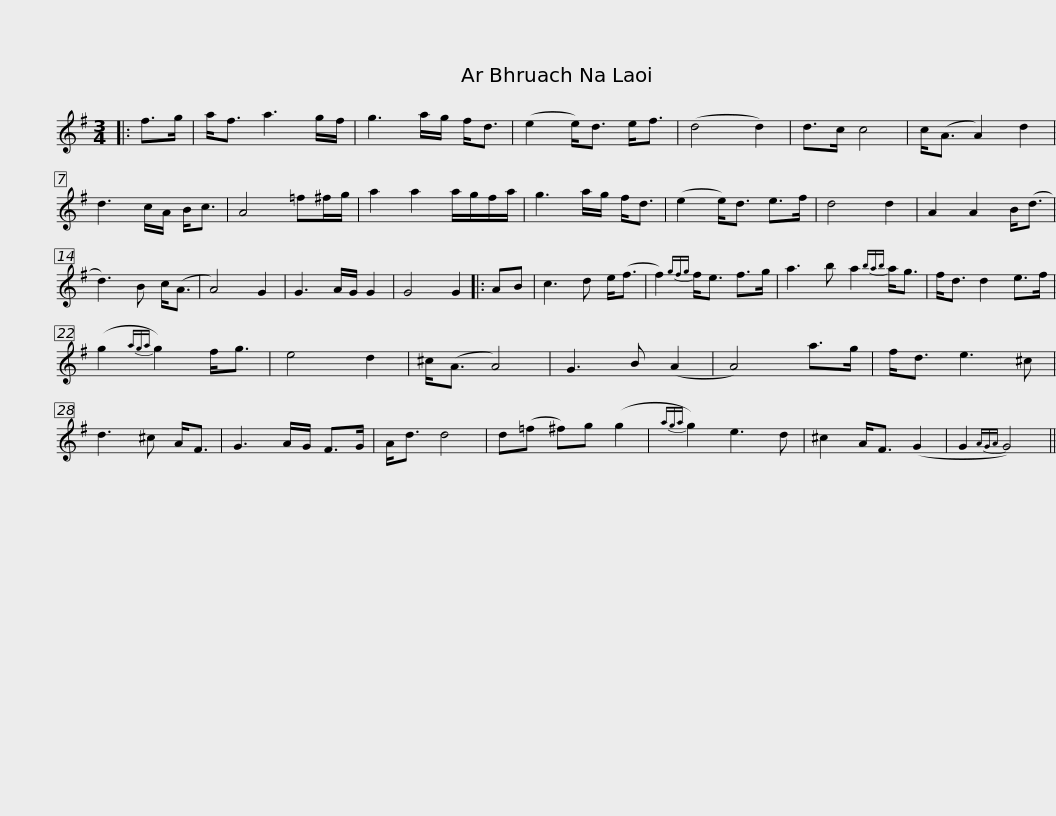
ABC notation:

X:1
L:1/8
M:3/4
I:linebreak $
K:G
V:1 treble
V:1
|: f>g | a<f a3 g/f/ | g3 a/g/ f<d | (e2 e<)d e<f | (d4 d2) | %5
 d>c c4 | c<(A A2) d2 | d3 c/A/ B<c | A4 =f^f/g/ |$ a2 a2 a/g/f/a/ | %10
 g3 a/g/ f<d | (e2 e<)d e>f | d4 d2 | A2 A2 B<(d | d3) B c<(A | %15
 A4) G2 | G3 A/G/ G2 | G4 G2 |: AB |$ c3 d e<(f | %20
 f2){gfg} f<e f>g | a3 b a2{bab} a<g | f<d d2 e>f | (g2{aga} g2) f<g | e4 d2 | %25
 ^c<(A A4) | G3 B (A2 |$ A4) a>g | f<d e3 ^c | d3 ^c A<F | %30
 G3 A/G/ F>G | A<d d4 | d(=f ^f)g (g2 |{aga} g2) e3 d | ^c2 A<F (G2 |$ %35
 G2{AGA} G4) || %36
